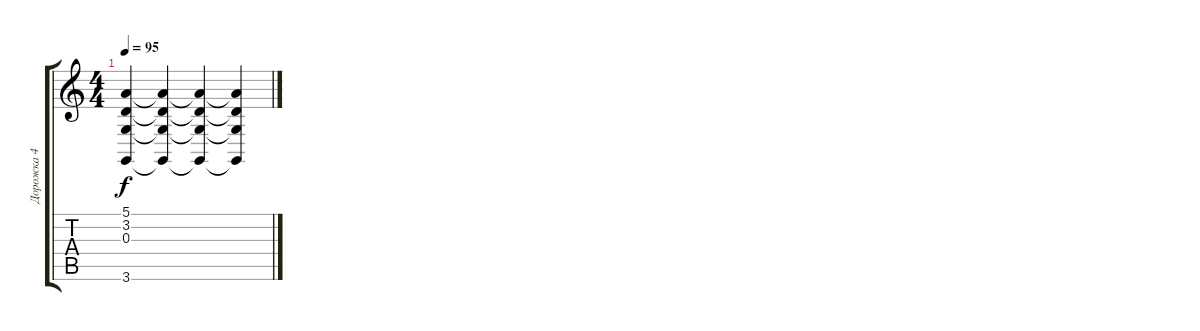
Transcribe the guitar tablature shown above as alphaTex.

\track ("Дорожка 4" "Дорожка 4") {instrument violin}
\staff {score tabs}
\tuning (E4 B3 G3 D3 A2 E2) {hide}
\ts (4 4)
\tempo 95
\clef g2
\ks c
(5.1 3.2 0.3 3.6).4{dy f volume 4 instrument violin} (5.1{t} 3.2{t} 0.3{t} 3.6{t}).4{volume 13} (5.1{t} 3.2{t} 0.3{t} 3.6{t}).4 (5.1{t} 3.2{t} 0.3{t} 3.6{t}).4
